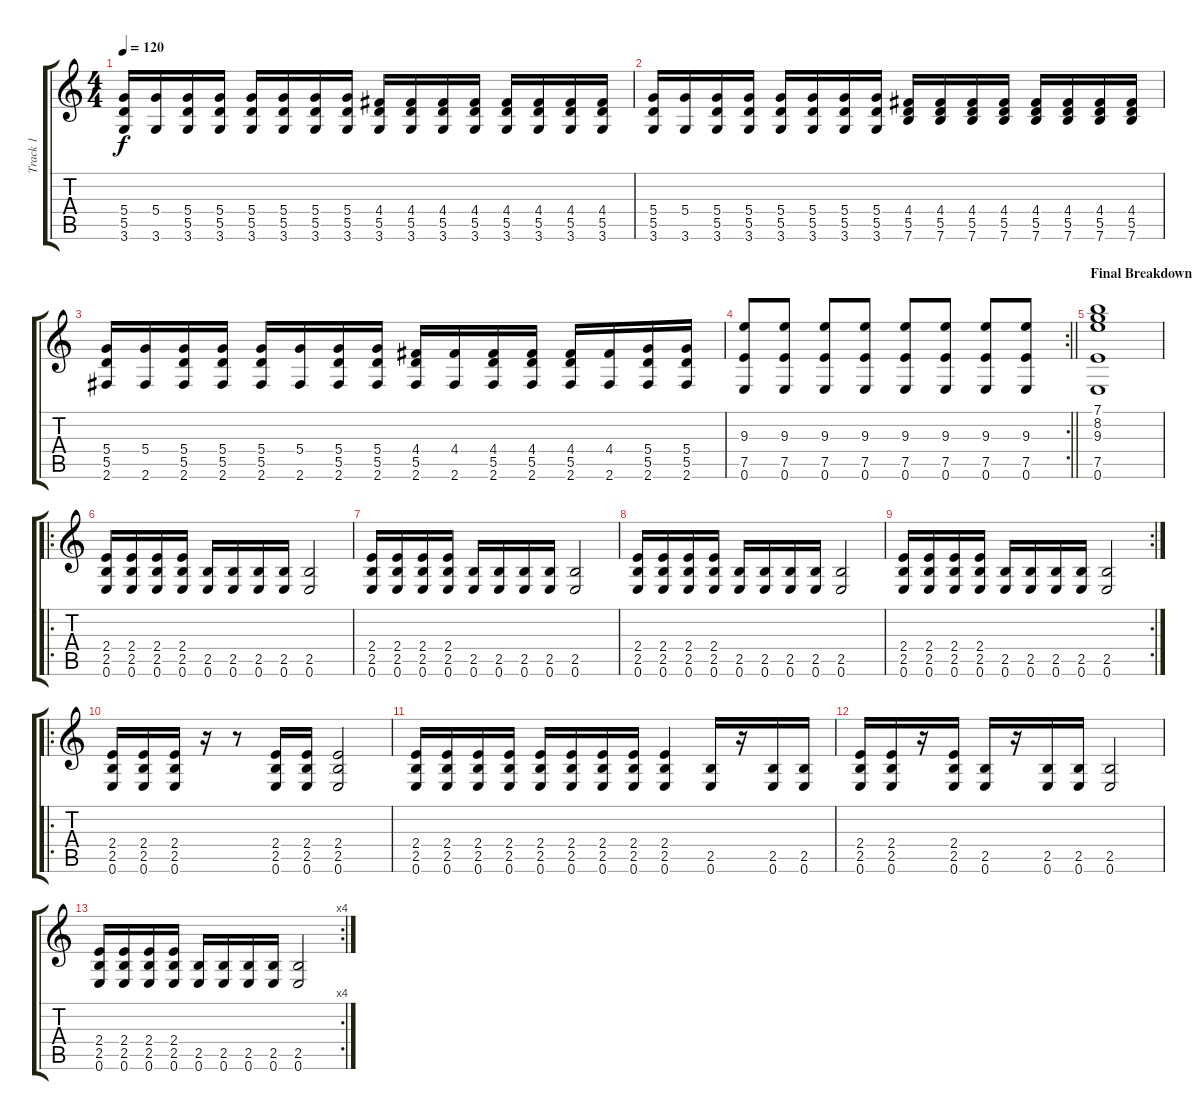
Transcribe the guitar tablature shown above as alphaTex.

\track ("Track 1" "Track 1") {instrument distortionguitar}
\staff {score tabs}
\tuning (E4 B3 G3 D3 A2 E2) {hide}
\ts (4 4)
\tempo 120
\clef g2
\ks c
(5.4 5.5 3.6).16{dy f} (5.4 3.6).16 (5.4 5.5 3.6).16 (5.4 5.5 3.6).16 (5.4 5.5 3.6).16 (5.4 5.5 3.6).16 (5.4 5.5 3.6).16 (5.4 5.5 3.6).16 (4.4 5.5 3.6).16 (4.4 5.5 3.6).16 (4.4 5.5 3.6).16 (4.4 5.5 3.6).16 (4.4 5.5 3.6).16 (4.4 5.5 3.6).16 (4.4 5.5 3.6).16 (4.4 5.5 3.6).16 |
(5.4 5.5 3.6).16 (5.4 3.6).16 (5.4 5.5 3.6).16 (5.4 5.5 3.6).16 (5.4 5.5 3.6).16 (5.4 5.5 3.6).16 (5.4 5.5 3.6).16 (5.4 5.5 3.6).16 (4.4 5.5 7.6).16 (4.4 5.5 7.6).16 (4.4 5.5 7.6).16 (4.4 5.5 7.6).16 (4.4 5.5 7.6).16 (4.4 5.5 7.6).16 (4.4 5.5 7.6).16 (4.4 5.5 7.6).16 |
(5.4 5.5 2.6).16 (5.4 2.6).16 (5.4 5.5 2.6).16 (5.4 5.5 2.6).16 (5.4 5.5 2.6).16 (5.4 2.6).16 (5.4 5.5 2.6).16 (5.4 5.5 2.6).16 (4.4 5.5 2.6).16 (4.4 2.6).16 (4.4 5.5 2.6).16 (4.4 5.5 2.6).16 (4.4 5.5 2.6).16 (4.4 2.6).16 (5.4 5.5 2.6).16 (5.4 5.5 2.6).16 |
\rc 2
\barLineRight lightlight
(9.3 7.5 0.6).8 (9.3 7.5 0.6).8 (9.3 7.5 0.6).8 (9.3 7.5 0.6).8 (9.3 7.5 0.6).8 (9.3 7.5 0.6).8 (9.3 7.5 0.6).8 (9.3 7.5 0.6).8 |
\section ("" "Final Breakdown")
(7.1 8.2 9.3 7.5 0.6).1 |
\ro
(2.4 2.5 0.6).16 (2.4 2.5 0.6).16 (2.4 2.5 0.6).16 (2.4 2.5 0.6).16 (2.5 0.6).16 (2.5 0.6).16 (2.5 0.6).16 (2.5 0.6).16 (2.5 0.6).2 |
(2.4 2.5 0.6).16 (2.4 2.5 0.6).16 (2.4 2.5 0.6).16 (2.4 2.5 0.6).16 (2.5 0.6).16 (2.5 0.6).16 (2.5 0.6).16 (2.5 0.6).16 (2.5 0.6).2 |
(2.4 2.5 0.6).16 (2.4 2.5 0.6).16 (2.4 2.5 0.6).16 (2.4 2.5 0.6).16 (2.5 0.6).16 (2.5 0.6).16 (2.5 0.6).16 (2.5 0.6).16 (2.5 0.6).2 |
\rc 2
(2.4 2.5 0.6).16 (2.4 2.5 0.6).16 (2.4 2.5 0.6).16 (2.4 2.5 0.6).16 (2.5 0.6).16 (2.5 0.6).16 (2.5 0.6).16 (2.5 0.6).16 (2.5 0.6).2 |
\ro
(2.4 2.5 0.6).16 (2.4 2.5 0.6).16 (2.4 2.5 0.6).16 r.16 r.8 (2.4 2.5 0.6).16 (2.4 2.5 0.6).16 (2.4 2.5 0.6).2 |
(2.4 2.5 0.6).16 (2.4 2.5 0.6).16 (2.4 2.5 0.6).16 (2.4 2.5 0.6).16 (2.4 2.5 0.6).16 (2.4 2.5 0.6).16 (2.4 2.5 0.6).16 (2.4 2.5 0.6).16 (2.4 2.5 0.6).4 (2.5 0.6).16 r.16 (2.5 0.6).16 (2.5 0.6).16 |
(2.4 2.5 0.6).16 (2.4 2.5 0.6).16 r.16 (2.4 2.5 0.6).16 (2.5 0.6).16 r.16 (2.5 0.6).16 (2.5 0.6).16 (2.5 0.6).2 |
\rc 4
(2.4 2.5 0.6).16 (2.4 2.5 0.6).16 (2.4 2.5 0.6).16 (2.4 2.5 0.6).16 (2.5 0.6).16 (2.5 0.6).16 (2.5 0.6).16 (2.5 0.6).16 (2.5 0.6).2
